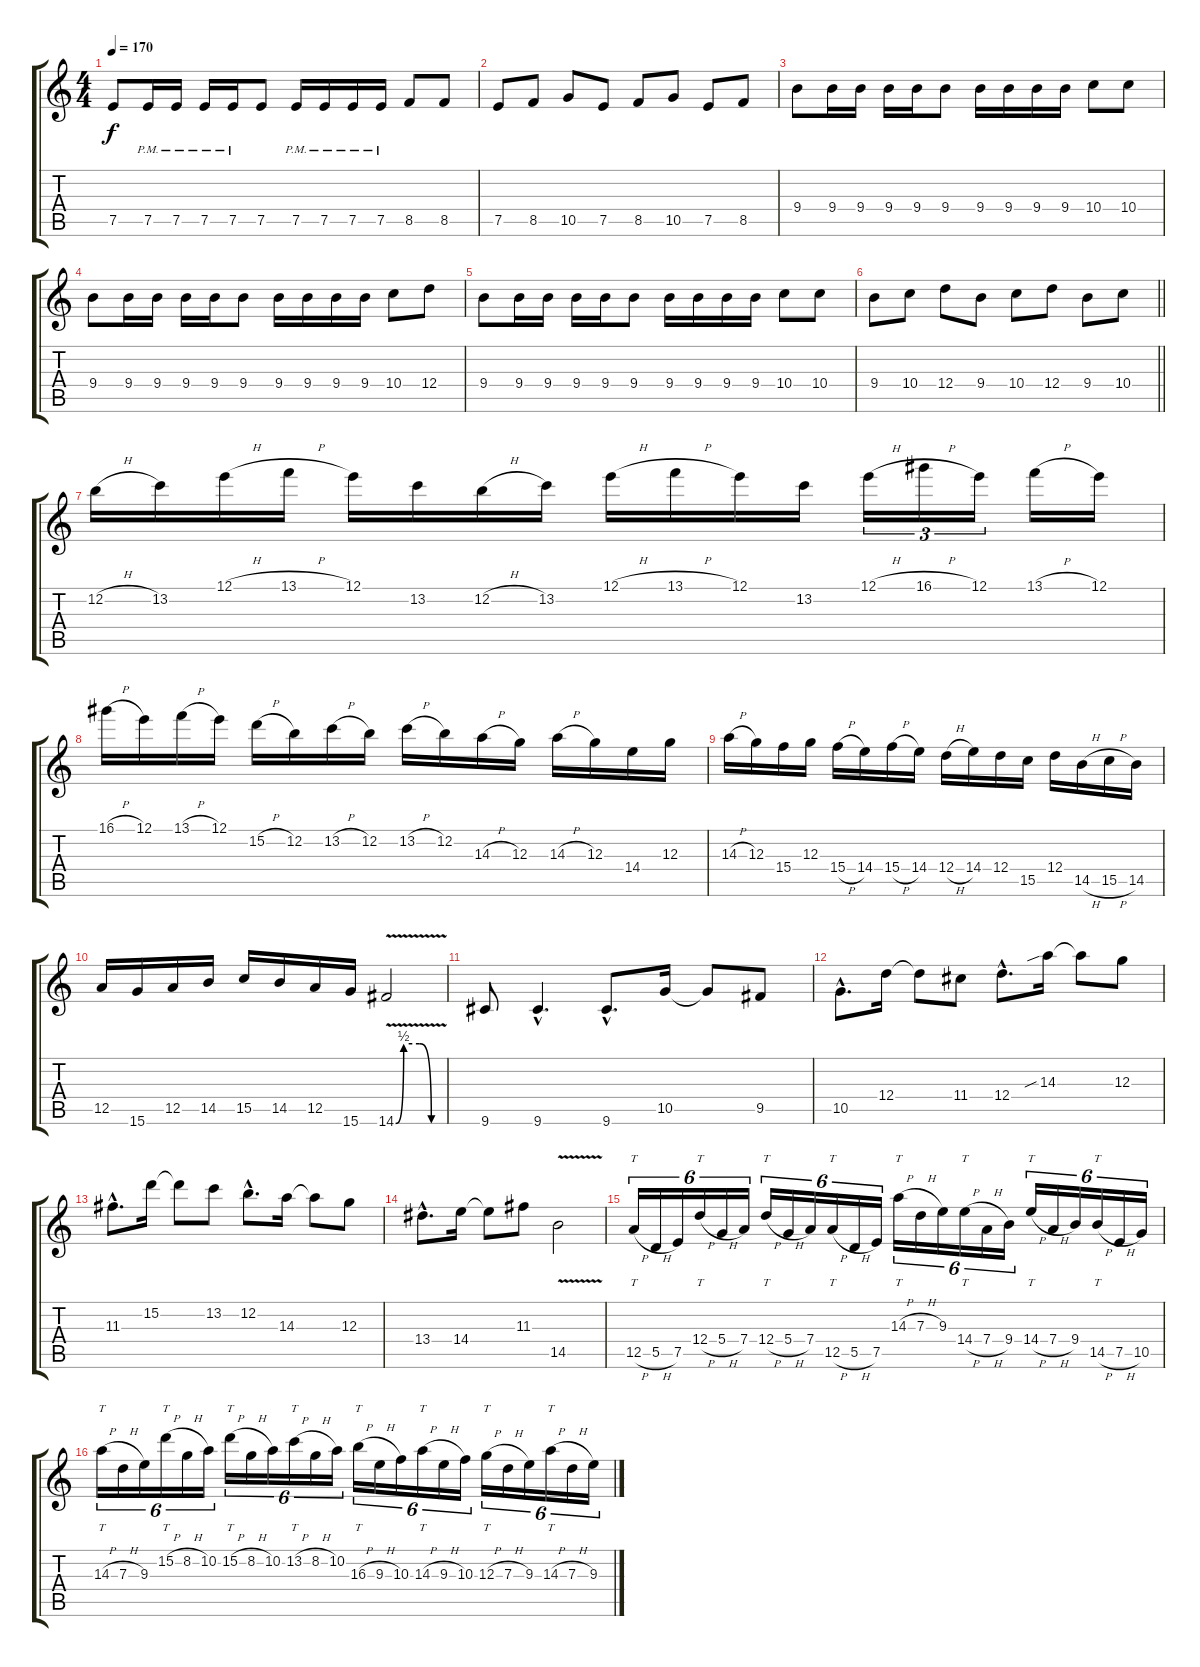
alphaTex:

\track "" {instrument distortionguitar}
\staff {score tabs}
\tuning (E4 B3 G3 D3 A2 E2) {hide}
\ts (4 4)
\tempo 170
\clef g2
\ks c
7.5.8{dy f} 7.5{pm}.16 7.5{pm}.16 7.5{pm}.16 7.5{pm}.16 7.5.8 7.5{pm}.16 7.5{pm}.16 7.5{pm}.16 7.5{pm}.16 8.5.8 8.5.8 |
7.5.8 8.5.8 10.5.8 7.5.8 8.5.8 10.5.8 7.5.8 8.5.8 |
9.4.8 9.4.16 9.4.16 9.4.16 9.4.16 9.4.8 9.4.16 9.4.16 9.4.16 9.4.16 10.4.8 10.4.8 |
9.4.8 9.4.16 9.4.16 9.4.16 9.4.16 9.4.8 9.4.16 9.4.16 9.4.16 9.4.16 10.4.8 12.4.8 |
9.4.8 9.4.16 9.4.16 9.4.16 9.4.16 9.4.8 9.4.16 9.4.16 9.4.16 9.4.16 10.4.8 10.4.8 |
\barLineRight lightlight
9.4.8 10.4.8 12.4.8 9.4.8 10.4.8 12.4.8 9.4.8 10.4.8 |
12.2{h}.16 13.2.16 12.1{h}.16 13.1{h}.16 12.1.16 13.2.16 12.2{h}.16 13.2.16 12.1{h}.16 13.1{h}.16 12.1.16 13.2.16 12.1{h}.16{tu (3 2)} 16.1{h}.16{tu (3 2)} 12.1.16{tu (3 2)} 13.1{h}.16 12.1.16 |
16.1{h}.16 12.1.16 13.1{h}.16 12.1.16 15.2{h}.16 12.2.16 13.2{h}.16 12.2.16 13.2{h}.16 12.2.16 14.3{h}.16 12.3.16 14.3{h}.16 12.3.16 14.4.16 12.3.16 |
14.3{h}.16 12.3.16 15.4.16 12.3.16 15.4{h}.16 14.4.16 15.4{h}.16 14.4.16 12.4{h}.16 14.4.16 12.4.16 15.5.16 12.4.16 14.5{h}.16 15.5{h}.16 14.5.16 |
12.5.16 15.6.16 12.5.16 14.5.16 15.5.16 14.5.16 12.5.16 15.6.16 14.6{be (custom 0 0 10 2 30 2 45 0 60 0) v}.2 |
9.6.8 9.6{hac}.4{d} 9.6{hac}.8{d} 10.5.16 10.5{t}.8 9.5.8 |
10.5{hac}.8{d} 12.4.16 12.4{t}.8 11.4.8 12.4{hac}.8{d} 14.3{sib}.16 14.3{t}.8 12.3.8 |
11.3{hac}.8{d} 15.2.16 15.2{t}.8 13.2.8 12.2{hac}.8{d} 14.3.16 14.3{t}.8 12.3.8 |
13.4{hac}.8{d} 14.4.16 14.4{t}.8 11.3.8 14.5{v}.2 |
12.5{h}.16{tt tu (6 4)} 5.5{h}.16{tu (6 4)} 7.5.16{tu (6 4)} 12.4{h}.16{tt tu (6 4)} 5.4{h}.16{tu (6 4)} 7.4.16{tu (6 4)} 12.4{h}.16{tt tu (6 4)} 5.4{h}.16{tu (6 4)} 7.4.16{tu (6 4)} 12.5{h}.16{tt tu (6 4)} 5.5{h}.16{tu (6 4)} 7.5.16{tu (6 4)} 14.3{h}.16{tt tu (6 4)} 7.3{h}.16{tu (6 4)} 9.3.16{tu (6 4)} 14.4{h}.16{tt tu (6 4)} 7.4{h}.16{tu (6 4)} 9.4.16{tu (6 4)} 14.4{h}.16{tt tu (6 4)} 7.4{h}.16{tu (6 4)} 9.4.16{tu (6 4)} 14.5{h}.16{tt tu (6 4)} 7.5{h}.16{tu (6 4)} 10.5.16{tu (6 4)} |
14.3{h}.16{tt tu (6 4)} 7.3{h}.16{tu (6 4)} 9.3.16{tu (6 4)} 15.2{h}.16{tt tu (6 4)} 8.2{h}.16{tu (6 4)} 10.2.16{tu (6 4)} 15.2{h}.16{tt tu (6 4)} 8.2{h}.16{tu (6 4)} 10.2.16{tu (6 4)} 13.2{h}.16{tt tu (6 4)} 8.2{h}.16{tu (6 4)} 10.2.16{tu (6 4)} 16.3{h}.16{tt tu (6 4)} 9.3{h}.16{tu (6 4)} 10.3.16{tu (6 4)} 14.3{h}.16{tt tu (6 4)} 9.3{h}.16{tu (6 4)} 10.3.16{tu (6 4)} 12.3{h}.16{tt tu (6 4)} 7.3{h}.16{tu (6 4)} 9.3.16{tu (6 4)} 14.3{h}.16{tt tu (6 4)} 7.3{h}.16{tu (6 4)} 9.3.16{tu (6 4)}
